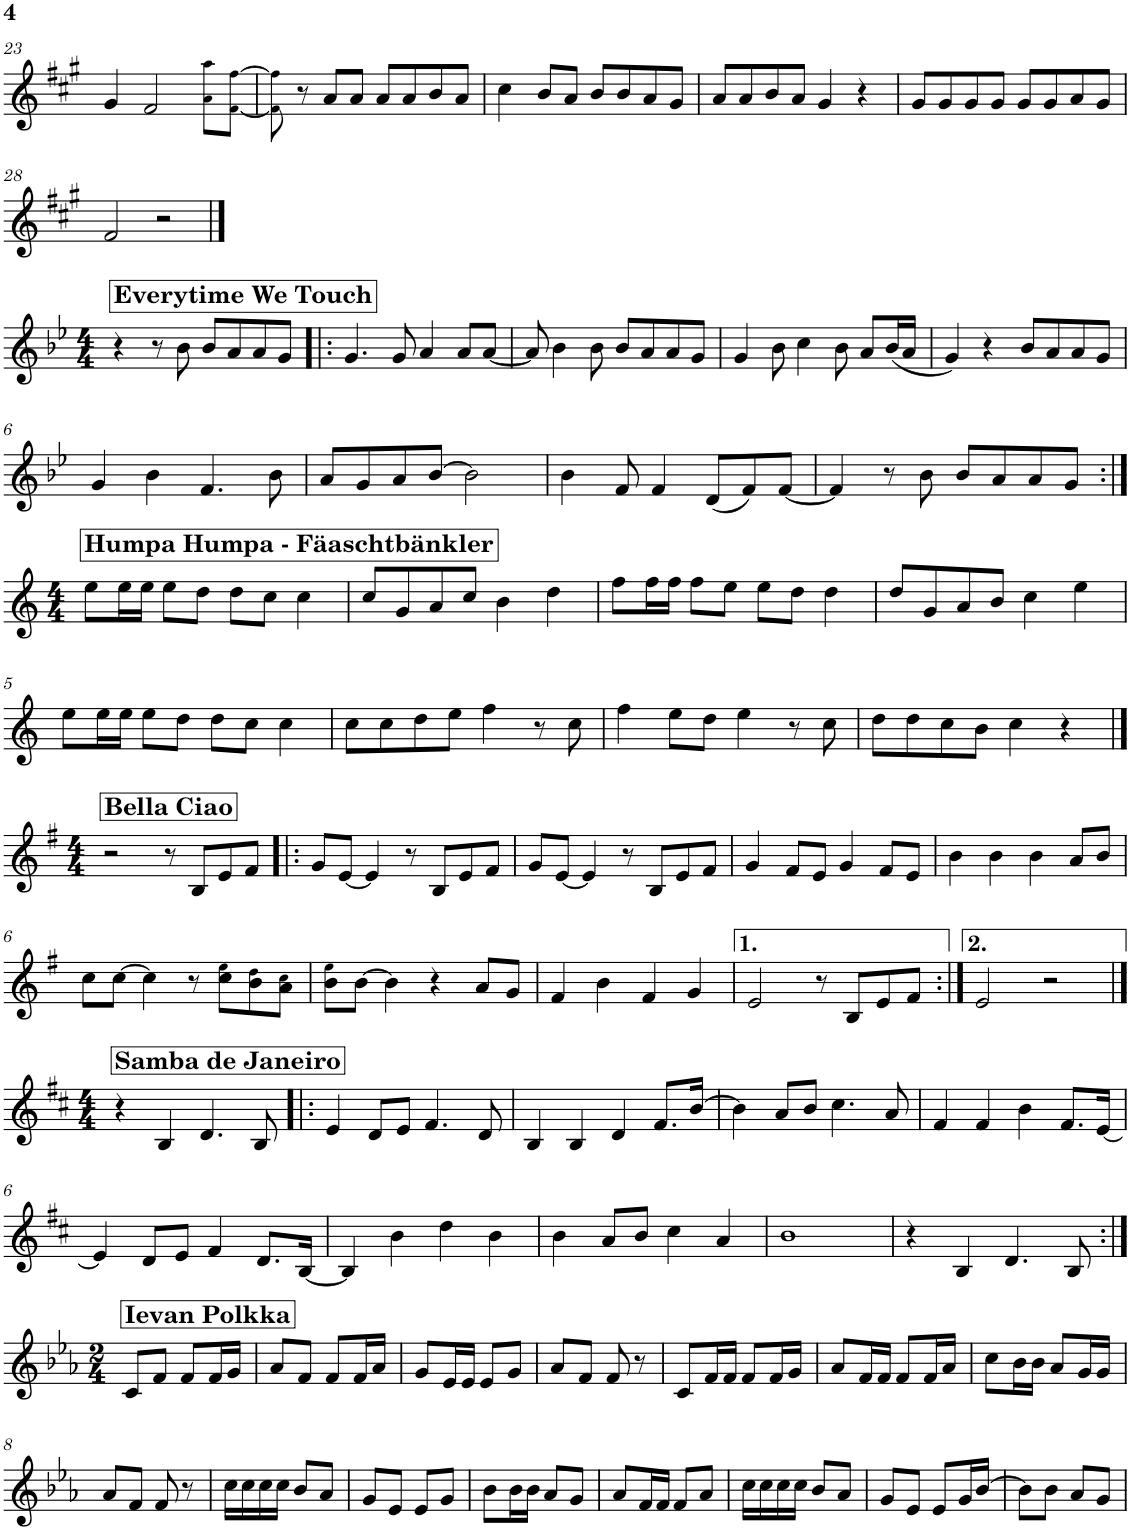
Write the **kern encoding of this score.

**kern
*part1
*staff1
*I"Bb Trumpet
*I'Bb Tpt.
!!LO:PB:g=z
*clefG2
*Trd1c2
*k[f#c#g#]
*M4/4
=23
4g#/
2f#/
8a!\ 8aa!\L
[8f#!\ [8ff#!\J
=24
8f#!\] 8ff#!\]
8r
8a/L
8a/J
8a/L
8a/
8b/
8a/J
=25
4cc#\
8b/L
8a/J
8b/L
8b/
8a/
8g#/J
=26
8a/L
8a/
8b/
8a/J
4g#/
4r
=27
8g#/L
8g#/
8g#/
8g#/J
8g#/L
8g#/
8a/
8g#/J
!!LO:LB:g=z
=28
2f#/
2r
!!LO:LB:g=z
==1
*k[b-e-]
*M4/4
!LO:TX:a:B:t=Everytime We Touch
4r
8r
8b-\
8b-/L
8a/
8a/
8g/J
=2!|:
4.g/
8g/
4a/
8a/L
[8a/J
=3
8a/]
4b-\
8b-\
8b-/L
8a/
8a/
8g/J
=4
4g/
8b-\
4cc\
8b-\
8a/L
(16b-/L
16a/JJ
=5
4g/)
4r
8b-/L
8a/
8a/
8g/J
!!LO:LB:g=z
=6
4g/
4b-\
4.f/
8b-\
=7
8a/L
8g/
8a/
[8b-/J
2b-\]
=8
4b-\
8f/
4f/
(8d/L
8f/)
[8f/J
=9
4f/]
8r
8b-\
8b-/L
8a/
8a/
8g/J
!!LO:LB:g=z
=1:|!
*k[]
*M4/4
!LO:TX:a:B:t=Humpa Humpa - Fäaschtbänkler
8ee\L
16ee\L
16ee\JJ
8ee\L
8dd\J
8dd\L
8cc\J
4cc\
=2
8cc/L
8g/
8a/
8cc/J
4b\
4dd\
=3
8ff\L
16ff\L
16ff\JJ
8ff\L
8ee\J
8ee\L
8dd\J
4dd\
=4
8dd/L
8g/
8a/
8b/J
4cc\
4ee\
!!LO:LB:g=z
=5
8ee\L
16ee\L
16ee\JJ
8ee\L
8dd\J
8dd\L
8cc\J
4cc\
=6
8cc\L
8cc\
8dd\
8ee\J
4ff\
8r
8cc\
=7
4ff\
8ee\L
8dd\J
4ee\
8r
8cc\
=8
8dd\L
8dd\
8cc\
8b\J
4cc\
4r
!!LO:LB:g=z
==1
*k[f#]
*M4/4
!LO:TX:a:B:t=Bella Ciao
2r
8r
8B/L
8e/
8f#/J
=2!|:
8g/L
[8e/J
4e/]
8r
8B/L
8e/
8f#/J
=3
8g/L
[8e/J
4e/]
8r
8B/L
8e/
8f#/J
=4
4g/
8f#/L
8e/J
4g/
8f#/L
8e/J
=5
4b\
4b\
4b\
8a/L
8b/J
!!LO:LB:g=z
=6
8cc\L
[8cc\J
4cc\]
8r
8cc\ 8ee!\L
8b\ 8dd!\
8a\ 8cc!\J
=7
8b\ 8ee!\L
[8b\J
4b\]
4r
8a/L
8g/J
=8
4f#/
4b\
4f#/
4g/
=9
2e/
8r
8B/L
8e/
8f#/J
=10:|!
2e/
2r
!!LO:LB:g=z
==1
*k[f#c#]
*M4/4
!LO:TX:a:B:t=Samba de Janeiro
4r
4B/
4.d/
8B/
=2!|:
4e/
8d/L
8e/J
4.f#/
8d/
=3
4B/
4B/
4d/
8.f#/L
[16b/Jk
=4
4b\]
8a/L
8b/J
4.cc#\
8a/
=5
4f#/
4f#/
4b\
8.f#/L
[16e/Jk
!!LO:LB:g=z
=6
4e/]
8d/L
8e/J
4f#/
8.d/L
[16B/Jk
=7
4B/]
4b\
4dd\
4b\
=8
4b\
8a/L
8b/J
4cc#\
4a/
=9
1b
=10
4r
4B/
4.d/
8B/
!!LO:LB:g=z
=1:|!
*k[b-e-a-]
*M2/4
!LO:TX:a:B:t=Ievan Polkka
8c/L
8f/J
8f/L
16f/L
16g/JJ
=2
8a-/L
8f/J
8f/L
16f/L
16a-/JJ
=3
8g/L
16e-/L
16e-/JJ
8e-/L
8g/J
=4
8a-/L
8f/J
8f/
8r
=5
8c/L
16f/L
16f/JJ
8f/L
16f/L
16g/JJ
=6
8a-/L
16f/L
16f/JJ
8f/L
16f/L
16a-/JJ
=7
8cc\L
16b-\L
16b-\JJ
8a-/L
16g/L
16g/JJ
!!LO:LB:g=z
=8
8a-/L
8f/J
8f/
8r
=9
16cc\LL
16cc\
16cc\
16cc\JJ
8b-/L
8a-/J
=10
8g/L
8e-/J
8e-/L
8g/J
=11
8b-\L
16b-\L
16b-\JJ
8a-/L
8g/J
=12
8a-/L
16f/L
16f/JJ
8f/L
8a-/J
=13
16cc\LL
16cc\
16cc\
16cc\JJ
8b-/L
8a-/J
=14
8g/L
8e-/J
8e-/L
16g/L
[16b-/JJ
=15
8b-\L]
8b-\J
8a-/L
8g/J
=
*-
